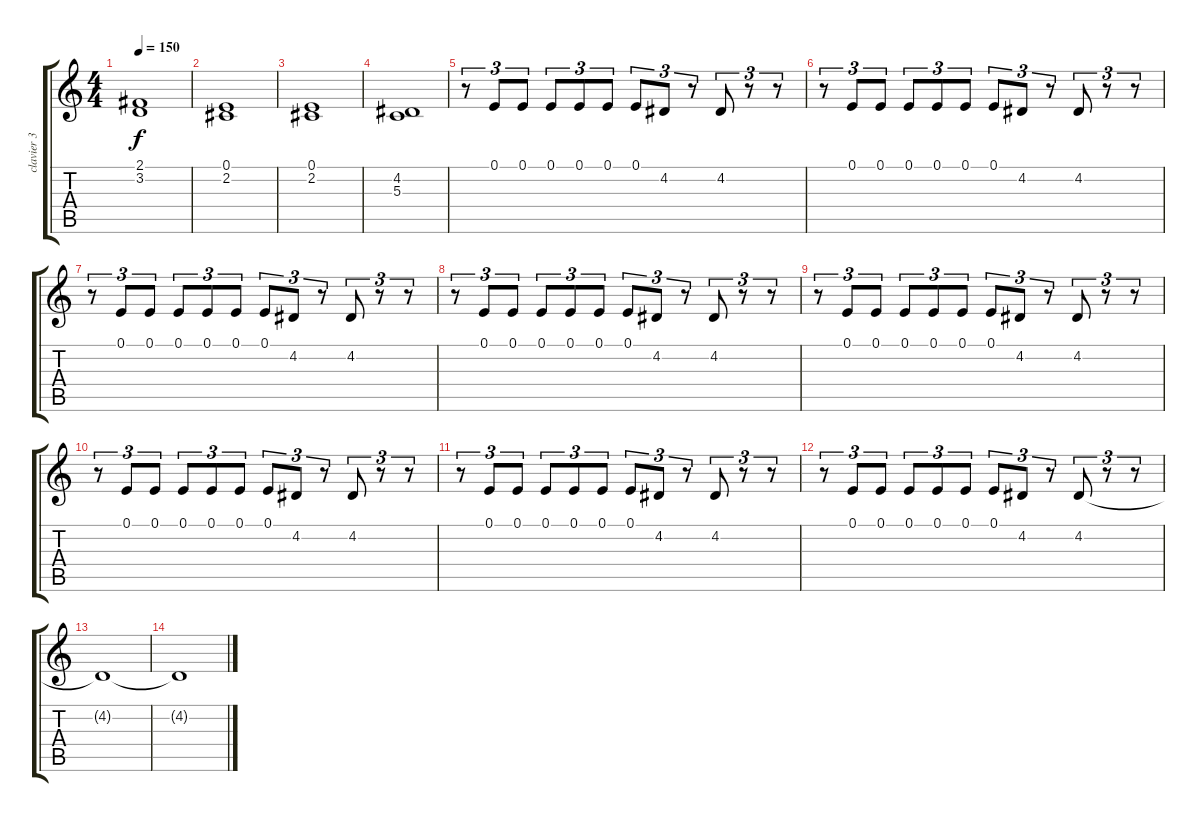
\track ("clavier 3" "clavier 3") {instrument synthbrass2}
\staff {score tabs}
\tuning (E4 B3 G3 D3 A2 E2) {hide}
\ts (4 4)
\tempo 150
\clef g2
\ks c
(2.1 3.2).1{dy f} |
(0.1 2.2).1 |
(0.1 2.2).1 |
(4.2 5.3).1 |
r.8{tu (3 2)} 0.1.8{tu (3 2)} 0.1.8{tu (3 2)} 0.1.8{tu (3 2)} 0.1.8{tu (3 2)} 0.1.8{tu (3 2)} 0.1.8{tu (3 2)} 4.2.8{tu (3 2)} r.8{tu (3 2)} 4.2.8{tu (3 2)} r.8{tu (3 2)} r.8{tu (3 2)} |
r.8{tu (3 2)} 0.1.8{tu (3 2)} 0.1.8{tu (3 2)} 0.1.8{tu (3 2)} 0.1.8{tu (3 2)} 0.1.8{tu (3 2)} 0.1.8{tu (3 2)} 4.2.8{tu (3 2)} r.8{tu (3 2)} 4.2.8{tu (3 2)} r.8{tu (3 2)} r.8{tu (3 2)} |
r.8{tu (3 2)} 0.1.8{tu (3 2)} 0.1.8{tu (3 2)} 0.1.8{tu (3 2)} 0.1.8{tu (3 2)} 0.1.8{tu (3 2)} 0.1.8{tu (3 2)} 4.2.8{tu (3 2)} r.8{tu (3 2)} 4.2.8{tu (3 2)} r.8{tu (3 2)} r.8{tu (3 2)} |
r.8{tu (3 2)} 0.1.8{tu (3 2)} 0.1.8{tu (3 2)} 0.1.8{tu (3 2)} 0.1.8{tu (3 2)} 0.1.8{tu (3 2)} 0.1.8{tu (3 2)} 4.2.8{tu (3 2)} r.8{tu (3 2)} 4.2.8{tu (3 2)} r.8{tu (3 2)} r.8{tu (3 2)} |
r.8{tu (3 2)} 0.1.8{tu (3 2)} 0.1.8{tu (3 2)} 0.1.8{tu (3 2)} 0.1.8{tu (3 2)} 0.1.8{tu (3 2)} 0.1.8{tu (3 2)} 4.2.8{tu (3 2)} r.8{tu (3 2)} 4.2.8{tu (3 2)} r.8{tu (3 2)} r.8{tu (3 2)} |
r.8{tu (3 2)} 0.1.8{tu (3 2)} 0.1.8{tu (3 2)} 0.1.8{tu (3 2)} 0.1.8{tu (3 2)} 0.1.8{tu (3 2)} 0.1.8{tu (3 2)} 4.2.8{tu (3 2)} r.8{tu (3 2)} 4.2.8{tu (3 2)} r.8{tu (3 2)} r.8{tu (3 2)} |
r.8{tu (3 2)} 0.1.8{tu (3 2)} 0.1.8{tu (3 2)} 0.1.8{tu (3 2)} 0.1.8{tu (3 2)} 0.1.8{tu (3 2)} 0.1.8{tu (3 2)} 4.2.8{tu (3 2)} r.8{tu (3 2)} 4.2.8{tu (3 2)} r.8{tu (3 2)} r.8{tu (3 2)} |
r.8{tu (3 2)} 0.1.8{tu (3 2)} 0.1.8{tu (3 2)} 0.1.8{tu (3 2)} 0.1.8{tu (3 2)} 0.1.8{tu (3 2)} 0.1.8{tu (3 2)} 4.2.8{tu (3 2)} r.8{tu (3 2)} 4.2.8{tu (3 2)} r.8{tu (3 2)} r.8{tu (3 2)} |
4.2{t}.1 |
4.2{t}.1
